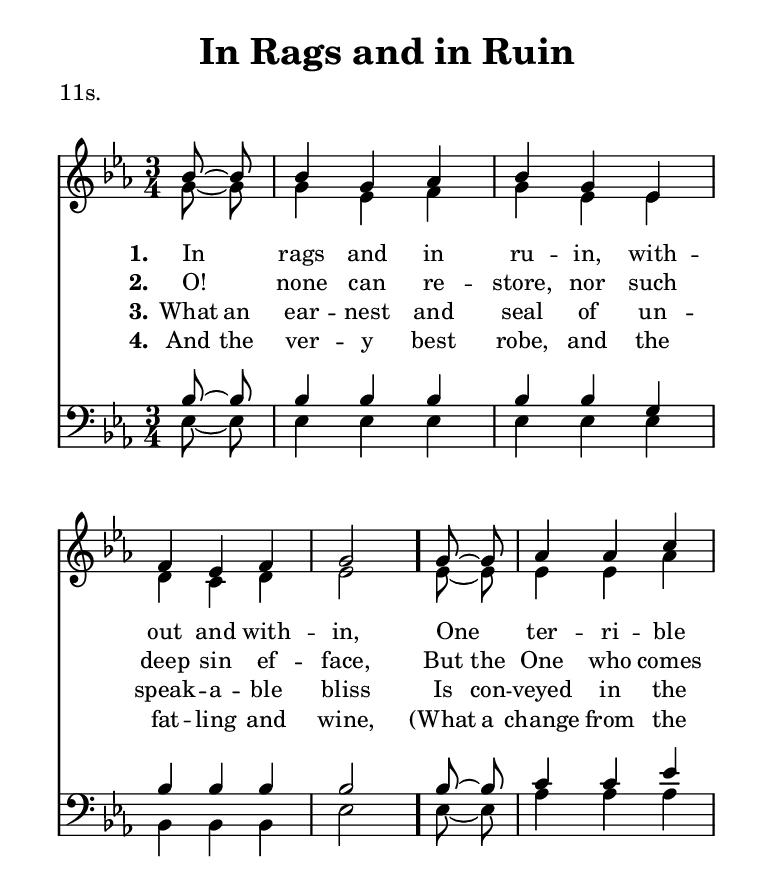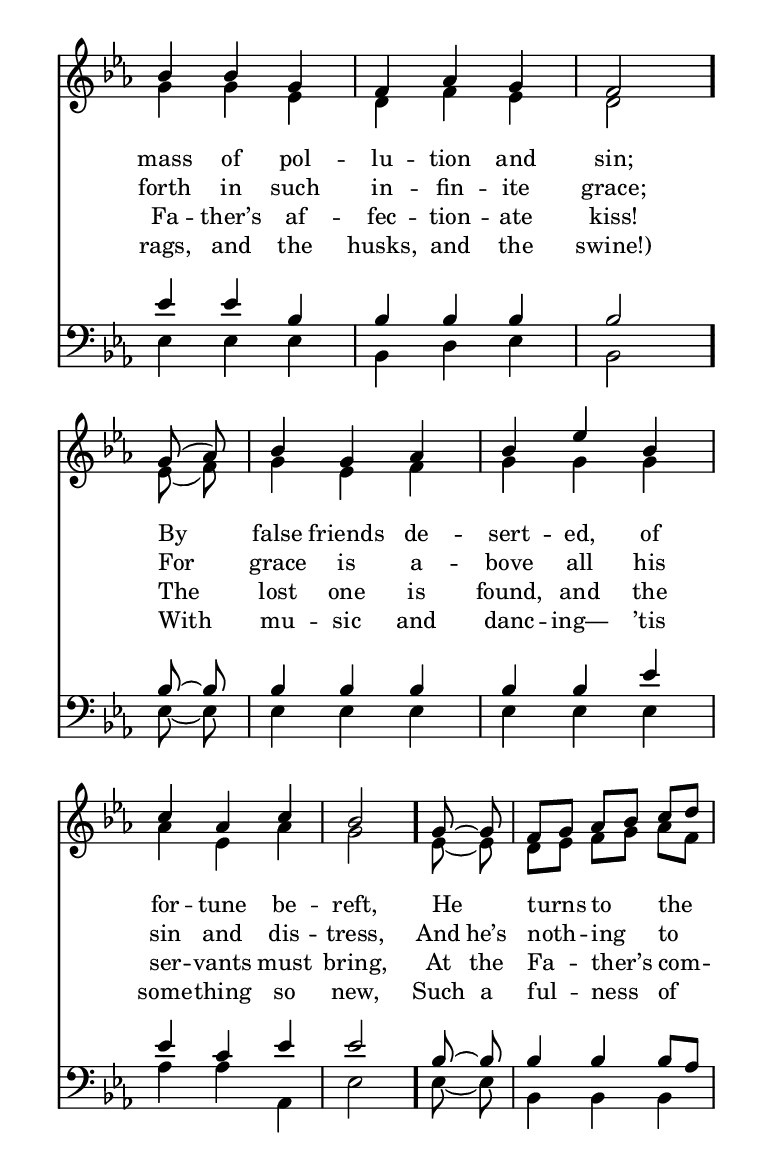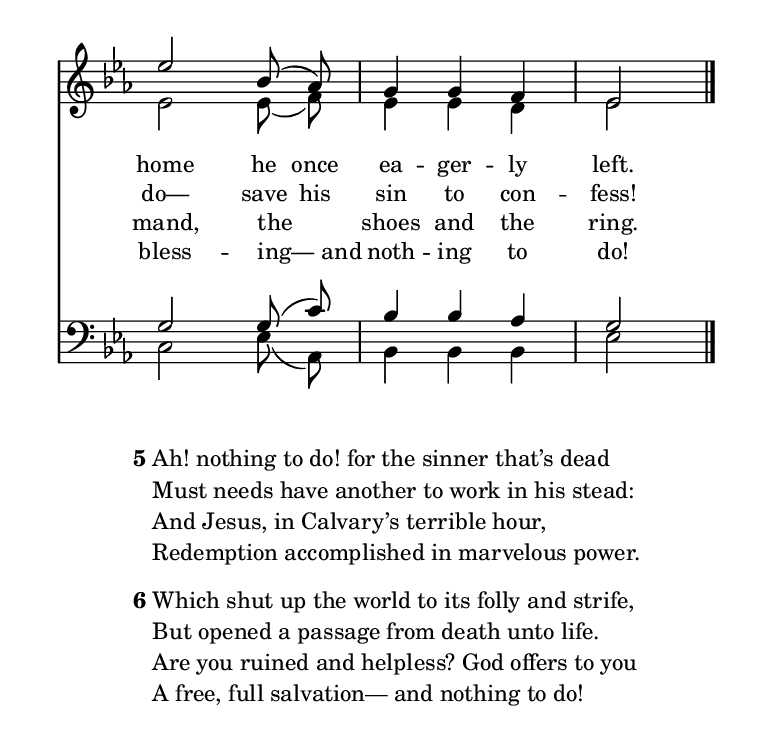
\include "common/global.ily"
\paper {
  \include "common/paper.ily"
  ragged-bottom = ##t
  ragged-last-bottom = ##t
  %systems-per-page = #(cond (is-eogsized 3) (#t #f))
  page-count = ##f
}

\header{
  hymnnumber = "26"
  title = "In Rags and in Ruin"
  tunename = "Comfort"
  meter = "11s."
  %poet = ""
  %composer = ""
  %copyright = ""
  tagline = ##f
}

% for fermata in MIDI
ta = { \tempo 4=90 }
tb = { \tempo 4=45 }

patternAA = { c8 ~ c8 | c4 c4 c4 | c4 c4 c4 | c4 c4 c4 | c2 }
patternAB = { c8( c8) | c4 c4 c4 | c4 c4 c4 | c4 c4 c4 | c2 }

patternBA = { c8 ~ c8 | c8[ c8] c8[ c8] c8[ c8] | c2 c8( c8) | c4 c4 c4 | c2 }
patternBB = { c8 ~ c8 | c4      c4      c8[ c8] | c2 c8( c8) | c4 c4 c4 | c2 }
patternBC = { c8 ~ c8 | c4      c4      c4      | c2 c8( c8) | c4 c4 c4 | c2 }

global = {
  \include "common/overrides.ily"
  \override Staff.TimeSignature.style = #'numbered
  \time 3/4
  \override Score.MetronomeMark.transparent = ##t % hide all fermata changes too
  \ta
  \key ees \major
  \partial 4
  \autoBeamOff
}

notesSoprano = {
\global
\relative c'' {

  \changePitch \patternAA { bes bes | bes g aes       | bes g ees   | f ees f | g   }
  \changePitch \patternAA { g g     | aes aes c       | bes bes g   | f aes g | f   }
  \changePitch \patternAB { g aes   | bes g aes       | bes ees bes | c aes c | bes }
  \changePitch \patternBA { g g     | f g aes bes c d | ees bes aes | g g f   | ees }

  \bar "|."

}
}

notesAlto = {
\global
\relative e' {

  \changePitch \patternAA { g g     | g ees f         | g ees ees | d c d       | ees }
  \changePitch \patternAA { ees ees | ees ees aes     | g g ees   | d f ees     | d   }
  \changePitch \patternAB { ees f   | g ees f         | g g g     | aes ees aes | g   }
  \changePitch \patternBA { ees ees | d ees f g aes f | ees ees f | ees ees d   | ees }

}
}

notesTenor = {
\global
\relative a {

  \changePitch \patternAA { bes bes | bes bes bes     | bes bes g   | bes bes bes | bes }
  \changePitch \patternAA { bes bes | c c ees         | ees ees bes | bes bes bes | bes }
  \changePitch \patternAA { bes bes | bes bes bes     | bes bes ees | ees c ees   | ees }
  \changePitch \patternBB { bes bes | bes bes bes aes | g g c       | bes bes aes | g   }

}
}

notesBass = {
\global
\relative f {

  \changePitch \patternAA { ees ees | ees ees ees | ees ees ees | bes bes bes  | ees  }
  \changePitch \patternAA { ees ees | aes aes aes | ees ees ees | bes d ees    | bes  }
  \changePitch \patternAA { ees ees | ees ees ees | ees ees ees | aes aes aes, | ees' }
  \changePitch \patternBC { ees ees | bes bes bes | c ees aes,  | bes bes bes  | ees  }

}
}

wordsA = \lyricmode {
\set stanza = "1."

In rags and in ru -- in, with -- out and with -- in, \bar "."
One ter -- ri -- ble mass of pol -- lu -- tion and sin; \bar "."
By false friends de -- sert -- ed, of for -- tune be -- reft, \bar "."
He turns to the home { \mon } he once { \moff } ea -- ger -- ly left. \bar "."

}

wordsB = \lyricmode {
\set stanza = "2."

O! none can re -- store, nor such deep sin ef -- face,
{ \mon } But the { \moff } One who comes forth in such in -- fin -- ite grace;
For grace is a -- bove all his sin and dis -- tress,
{ \mon } And he’s { \moff } noth -- ing to do— { \mon } save his { \moff } sin to con -- fess!

}

wordsC = \lyricmode {
\set stanza = "3."

{ \mon } What an { \moff } ear -- nest and seal of un -- speak -- a -- ble bliss
{ \mon } Is con -- veyed { \moff } in the Fa -- ther’s af -- fec -- tion -- ate kiss!
The lost one is found, and the ser -- vants must bring,
{ \mon } At the { \moff } Fa -- ther’s com -- mand, the shoes and the ring.

}

wordsD = \lyricmode {
\set stanza = "4."

{ \mon } And the { \moff } ver -- y best robe, and the fat -- ling and wine,
{ \mon } (What a { \moff } change from the rags, and the husks, and the swine!)
With mu -- sic and danc -- ing— ’tis some -- thing so new,
{ \mon } Such a { \moff } ful -- ness of bless -- ing— and noth -- ing to do!

}

wordsE = \markuplist {

\line { Ah! nothing to do! for the sinner that’s dead }
\line { Must needs have another to work in his stead: }
\line { And Jesus, in Calvary’s terrible hour,        }
\line { Redemption accomplished in marvelous power.   }

}

wordsF = \markuplist {

\line { Which shut up the world to its folly and strife, }
\line { But opened a passage from death unto life.       }
\line { Are you ruined and helpless? God offers to you   }
\line { A free, full salvation— and nothing to do!       }

}

\score {
  \context ChoirStaff <<
    \context Staff = upper <<
      \set ChoirStaff.systemStartDelimiter = #'SystemStartBar
      \context Voice  = sopranos { \voiceOne << \notesSoprano >> }
      \context Voice  = altos { \voiceTwo << \notesAlto >> }
      \context Lyrics = one   \lyricsto sopranos \wordsA
      \context Lyrics = two   \lyricsto sopranos \wordsB
      \context Lyrics = three \lyricsto sopranos \wordsC
      \context Lyrics = four  \lyricsto sopranos \wordsD
      %\context Lyrics = five  \lyricsto sopranos \wordsE
    >>
    \context Staff = men <<
      \clef bass
      \context Voice  = tenors { \voiceOne << \notesTenor >> }
      \context Voice  = basses { \voiceTwo << \notesBass >> }
    >>
  >>
  \layout {
    \include "common/layout.ily"
  }
  \midi{
    \include "common/midi.ily"
  }
}

\markup { \fill-line { \column {
  \line{ \bold 5 \column { \wordsE } } \combine \null \vspace #0.4
  \line{ \bold 6 \column { \wordsF } } %\combine \null \vspace #0.4
} } }

\version "2.19.49"  % necessary for upgrading to future LilyPond versions.

% vi:set et ts=2 sw=2 ai nocindent syntax=lilypond:
